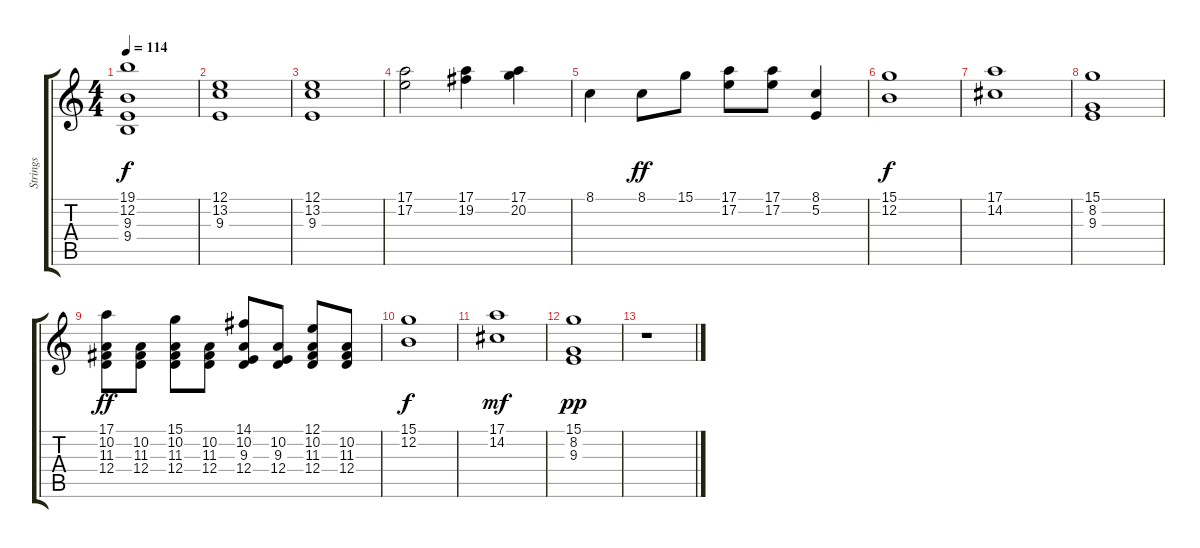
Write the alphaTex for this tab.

\track ("Strings" "Strings") {instrument stringensemble2}
\staff {score tabs}
\tuning (E4 B3 G3 D3 A2 E2) {hide}
\ts (4 4)
\tempo 114
\clef g2
\ks c
(19.1 12.2 9.3 9.4).1{dy f} |
(12.1 13.2 9.3).1 |
(12.1 13.2 9.3).1 |
(17.1 17.2).2 (17.1 19.2).4 (17.1 20.2).4 |
8.1.4 8.1.8{dy ff} 15.1.8 (17.1 17.2).8 (17.1 17.2).8 (8.1 5.2).4 |
(15.1 12.2).1{dy f} |
(17.1 14.2).1 |
(15.1 8.2 9.3).1 |
(17.1 10.2 11.3 12.4).8{dy ff} (10.2 11.3 12.4).8 (15.1 10.2 11.3 12.4).8 (10.2 11.3 12.4).8 (14.1 10.2 9.3 12.4).8 (10.2 9.3 12.4).8 (12.1 10.2 11.3 12.4).8 (10.2 11.3 12.4).8 |
(15.1 12.2).1{dy f} |
(17.1 14.2).1{dy mf} |
(15.1 8.2 9.3).1{dy pp} |
r.1
